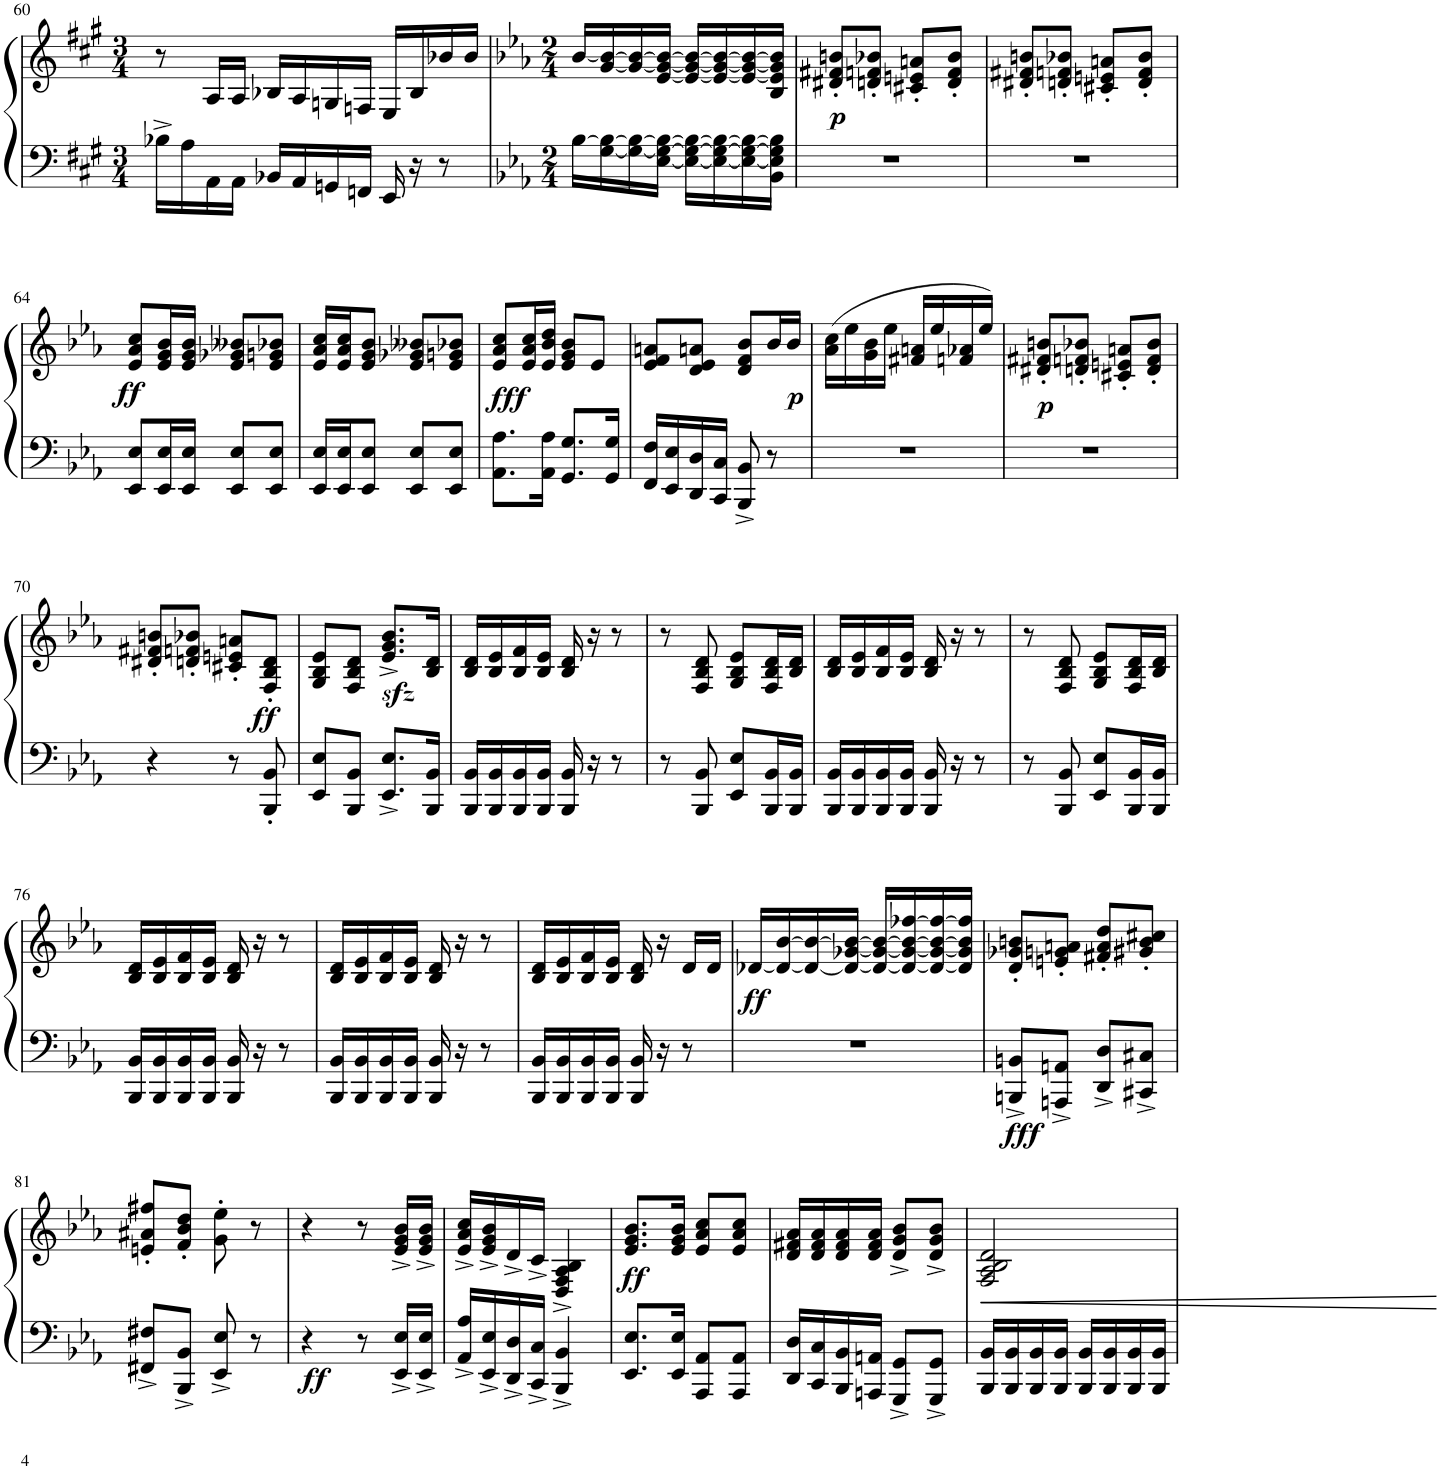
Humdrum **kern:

**kern	**kern	**dynam
*part1	*part1	*part1
*staff2	*staff1	*staff1/2
*I"Piano	*	*
*I'Pno.	*	*
!!LO:PB:g=z
*clefF4	*clefG2	*
*k[f#c#g#]	*k[f#c#g#]	*
*M3/4	*M3/4	*
=60	=60	=60
16B-X^\LL	8r	.
16A\	.	.
16AA\	16A/LL	.
16AA\JJ	16A/JJ	.
16BB-X/LL	16B-X/LL	.
16AA/	16A/	.
16GGn/	16Gn/	.
16FFn/JJ	16Fn/JJ	.
16EE/	16E/LL	.
16r	16B-/	.
8r	16b-X/	.
.	16b-/JJ	.
=61	=61	=61
*k[b-e-a-]	*k[b-e-a-]	*
*M2/4	*M2/4	*
[16B-\LL	[16b-/LL	.
[16G\ 16B-\_	[16g/ 16b-/_	.
16G\_ 16B-\_	16g/_ 16b-/_	.
[16E-\ 16G\_ 16B-\_JJ	[16e-/ 16g/_ 16b-/_JJ	.
16E-\_ 16G\_ 16B-\_LL	16e-/_ 16g/_ 16b-/_LL	.
16E-\_ 16G\_ 16B-\_	16e-/_ 16g/_ 16b-/_	.
16E-\_ 16G\_ 16B-\_	16e-/_ 16g/_ 16b-/_	.
16BB-\ 16E-\] 16G\] 16B-\]JJ	16B-/ 16e-/] 16g/] 16b-/]JJ	.
=62	=62	=62
!	!	!LO:DY:b
2r	8d#X/' 8f#X/' 8bn/'L	p
.	8dn/' 8fn/' 8b-X/'J	.
.	8c#X/' 8en/' 8an/'L	.
.	8d/' 8f/' 8b-/'J	.
=63	=63	=63
2r	8d#X/' 8f#X/' 8bn/'L	.
.	8dn/' 8fn/' 8b-X/'J	.
.	8c#X/' 8en/' 8an/'L	.
.	8d/' 8f/' 8b-/'J	.
!!LO:LB:g=z
=64	=64	=64
!	!	!LO:DY:b
8EE-/ 8E-/L	8e-/ 8a-/ 8cc/L	ff
16EE-/ 16E-/L	16e-/ 16g/ 16b-/L	.
16EE-/ 16E-/JJ	16e-/ 16g/ 16b-/JJ	.
8EE-/ 8E-/L	8e-/ 8g-X/ 8b--X/L	.
8EE-/ 8E-/J	8e-/ 8gn/ 8b-X/J	.
=65	=65	=65
16EE-/ 16E-/LL	16e-/ 16a-/ 16cc/LL	.
16EE-/ 16E-/J	16e-/ 16a-/ 16cc/J	.
8EE-/ 8E-/J	8e-/ 8g/ 8b-/J	.
8EE-/ 8E-/L	8e-/ 8g-X/ 8b--X/L	.
8EE-/ 8E-/J	8e-/ 8gn/ 8b-X/J	.
=66	=66	=66
!	!	!LO:DY:b
8.AA-\ 8.A-\L	8e-/ 8a-/ 8cc/L	fff
.	16e-/ 16a-/ 16cc/L	.
16AA-\ 16A-\Jk	16e-/ 16b-/ 16dd/JJ	.
8.GG/ 8.G/L	8e-/ 8g/ 8b-/L	.
.	8e-/J	.
16GG/ 16G/Jk	.	.
=67	=67	=67
16FF/ 16F/LL	8e-/ 8f/ 8an/L	.
16EE-/ 16E-/	.	.
16DD/ 16D/	8d/ 8e-/ 8an/J	.
16CC/ 16C/JJ	.	.
8BBB-/^ 8BB-/^	8d/ 8f/ 8b-/L	.
8r	16b-/L	.
!	!	!LO:DY:b
.	16b-/JJ	p
=68	=68	=68
2r	(16a-\ 16cc\LL	.
.	16ee-\	.
.	16g\ 16b-\	.
.	16ee-\JJ	.
.	16f#X/ 16an/LL	.
.	16ee-/	.
.	16fn/ 16a-X/	.
.	16ee-/JJ)	.
=69	=69	=69
!	!	!LO:DY:b
2r	8d#X/' 8f#X/' 8bn/'L	p
.	8dn/' 8fn/' 8b-X/'J	.
.	8c#X/' 8en/' 8an/'L	.
.	8d/' 8f/' 8b-/'J	.
!!LO:LB:g=z
=70	=70	=70
4r	8d#X/' 8f#X/' 8bn/'L	.
.	8dn/' 8fn/' 8b-X/'J	.
8r	8c#X/' 8en/' 8an/'L	.
!	!	!LO:DY:b
8BBB-/' 8BB-/'	8F/' 8B-/' 8d/'J	ff
=71	=71	=71
8EE-/ 8E-/L	8G/ 8B-/ 8e-/L	.
8BBB-/ 8BB-/J	8F/ 8B-/ 8d/J	.
8.EE-/^ 8.E-/^L	8.e-/zz<^ 8.g/zz<^ 8.b-/zz<^L	.
16BBB-/ 16BB-/Jk	16B-/ 16d/Jk	.
=72	=72	=72
16BBB-/ 16BB-/LL	16B-/ 16d/LL	.
16BBB-/ 16BB-/	16B-/ 16e-/	.
16BBB-/ 16BB-/	16B-/ 16f/	.
16BBB-/ 16BB-/JJ	16B-/ 16e-/JJ	.
16BBB-/ 16BB-/	16B-/ 16d/	.
16r	16r	.
8r	8r	.
=73	=73	=73
8r	8r	.
8BBB-/ 8BB-/	8F/ 8B-/ 8d/	.
8EE-/ 8E-/L	8G/ 8B-/ 8e-/L	.
16BBB-/ 16BB-/L	16F/ 16B-/ 16d/L	.
16BBB-/ 16BB-/JJ	16B-/ 16d/JJ	.
=74	=74	=74
16BBB-/ 16BB-/LL	16B-/ 16d/LL	.
16BBB-/ 16BB-/	16B-/ 16e-/	.
16BBB-/ 16BB-/	16B-/ 16f/	.
16BBB-/ 16BB-/JJ	16B-/ 16e-/JJ	.
16BBB-/ 16BB-/	16B-/ 16d/	.
16r	16r	.
8r	8r	.
=75	=75	=75
8r	8r	.
8BBB-/ 8BB-/	8F/ 8B-/ 8d/	.
8EE-/ 8E-/L	8G/ 8B-/ 8e-/L	.
16BBB-/ 16BB-/L	16F/ 16B-/ 16d/L	.
16BBB-/ 16BB-/JJ	16B-/ 16d/JJ	.
!!LO:LB:g=z
=76	=76	=76
16BBB-/ 16BB-/LL	16B-/ 16d/LL	.
16BBB-/ 16BB-/	16B-/ 16e-/	.
16BBB-/ 16BB-/	16B-/ 16f/	.
16BBB-/ 16BB-/JJ	16B-/ 16e-/JJ	.
16BBB-/ 16BB-/	16B-/ 16d/	.
16r	16r	.
8r	8r	.
=77	=77	=77
16BBB-/ 16BB-/LL	16B-/ 16d/LL	.
16BBB-/ 16BB-/	16B-/ 16e-/	.
16BBB-/ 16BB-/	16B-/ 16f/	.
16BBB-/ 16BB-/JJ	16B-/ 16e-/JJ	.
16BBB-/ 16BB-/	16B-/ 16d/	.
16r	16r	.
8r	8r	.
=78	=78	=78
16BBB-/ 16BB-/LL	16B-/ 16d/LL	.
16BBB-/ 16BB-/	16B-/ 16e-/	.
16BBB-/ 16BB-/	16B-/ 16f/	.
16BBB-/ 16BB-/JJ	16B-/ 16e-/JJ	.
16BBB-/ 16BB-/	16B-/ 16d/	.
16r	16r	.
8r	16d/LL	.
.	16d/JJ	.
=79	=79	=79
!	!	!LO:DY:b
2r	[16d-X/LL	ff
.	16d-/_ [16b-/	.
.	16d-/_ 16b-/_	.
.	16d-/_ [16g-X/ 16b-/_JJ	.
.	16d-/_ 16g-/_ 16b-/_LL	.
.	16d-/_ 16g-/_ 16b-/_ [16ff-X/	.
.	16d-/_ 16g-/_ 16b-/_ 16ff-/_	.
.	16d-/] 16g-/] 16b-/] 16ff-/]JJ	.
=80	=80	=80
!	!	!LO:DY:b=2
8BBBn/^ 8BBn/^L	8d/' 8g-X/' 8bn/'L	fff
8AAAn/^ 8AAn/^J	8en/' 8gn/' 8an/'J	.
8DD/^ 8D/^L	8f#X/' 8a/' 8dd/'L	.
8CC#X/^ 8C#X/^J	8g#X/' 8b/' 8cc#X/'J	.
!!LO:LB:g=z
=81	=81	=81
8FF#X/^ 8F#X/^L	8en/' 8a#X/' 8ff#X/'L	.
8BBB-/^ 8BB-/^J	8f/' 8b-/' 8dd/'J	.
8EE-/^ 8E-/^	8g\' 8ee-\'	.
8r	8r	.
=82	=82	=82
!	!	!LO:DY:b=2
4r	4r	ff
8r	8r	.
16EE-/^ 16E-/^LL	16e-/^ 16g/^ 16b-/^LL	.
16EE-/^ 16E-/^JJ	16e-/^ 16g/^ 16b-/^JJ	.
=83	=83	=83
16AA-/^ 16A-/^LL	16e-/^ 16a-/^ 16cc/^LL	.
16EE-/^ 16E-/^	16e-/^ 16g/^ 16b-/^	.
16DD/^ 16D/^	16d^/	.
16CC/^ 16C/^JJ	16c^/JJ	.
4BBB-/^ 4BB-/^	4D/^ 4F/^ 4A-/^ 4B-/^	.
=84	=84	=84
!	!	!LO:DY:b
8.EE-/ 8.E-/L	8.e-/ 8.g/ 8.b-/L	ff
16EE-/ 16E-/Jk	16e-/ 16g/ 16b-/Jk	.
8AAA-/ 8AA-/L	8e-/ 8a-/ 8cc/L	.
8AAA-/ 8AA-/J	8e-/ 8a-/ 8cc/J	.
=85	=85	=85
16DD/ 16D/LL	16d/ 16f#X/ 16a-/LL	.
16CC/ 16C/	16d/ 16f#/ 16a-/	.
16BBB-/ 16BB-/	16d/ 16f#/ 16a-/	.
16AAAn/ 16AAn/JJ	16d/ 16f#/ 16a-/JJ	.
8GGG/^ 8GG/^L	8d/^ 8g/^ 8b-/^L	.
8GGG/^ 8GG/^J	8d/^ 8g/^ 8b-/^J	.
=86	=86	=86
!	!	!LO:HP:b
16BBB-/ 16BB-/LL	2F/ 2A-/ 2B-/ 2d/	<
16BBB-/ 16BB-/	.	.
16BBB-/ 16BB-/	.	.
16BBB-/ 16BB-/JJ	.	.
16BBB-/ 16BB-/LL	.	.
16BBB-/ 16BB-/	.	.
16BBB-/ 16BB-/	.	.
16BBB-/ 16BB-/JJ	.	.
.	.	[
=	=	=
*-	*-	*-
